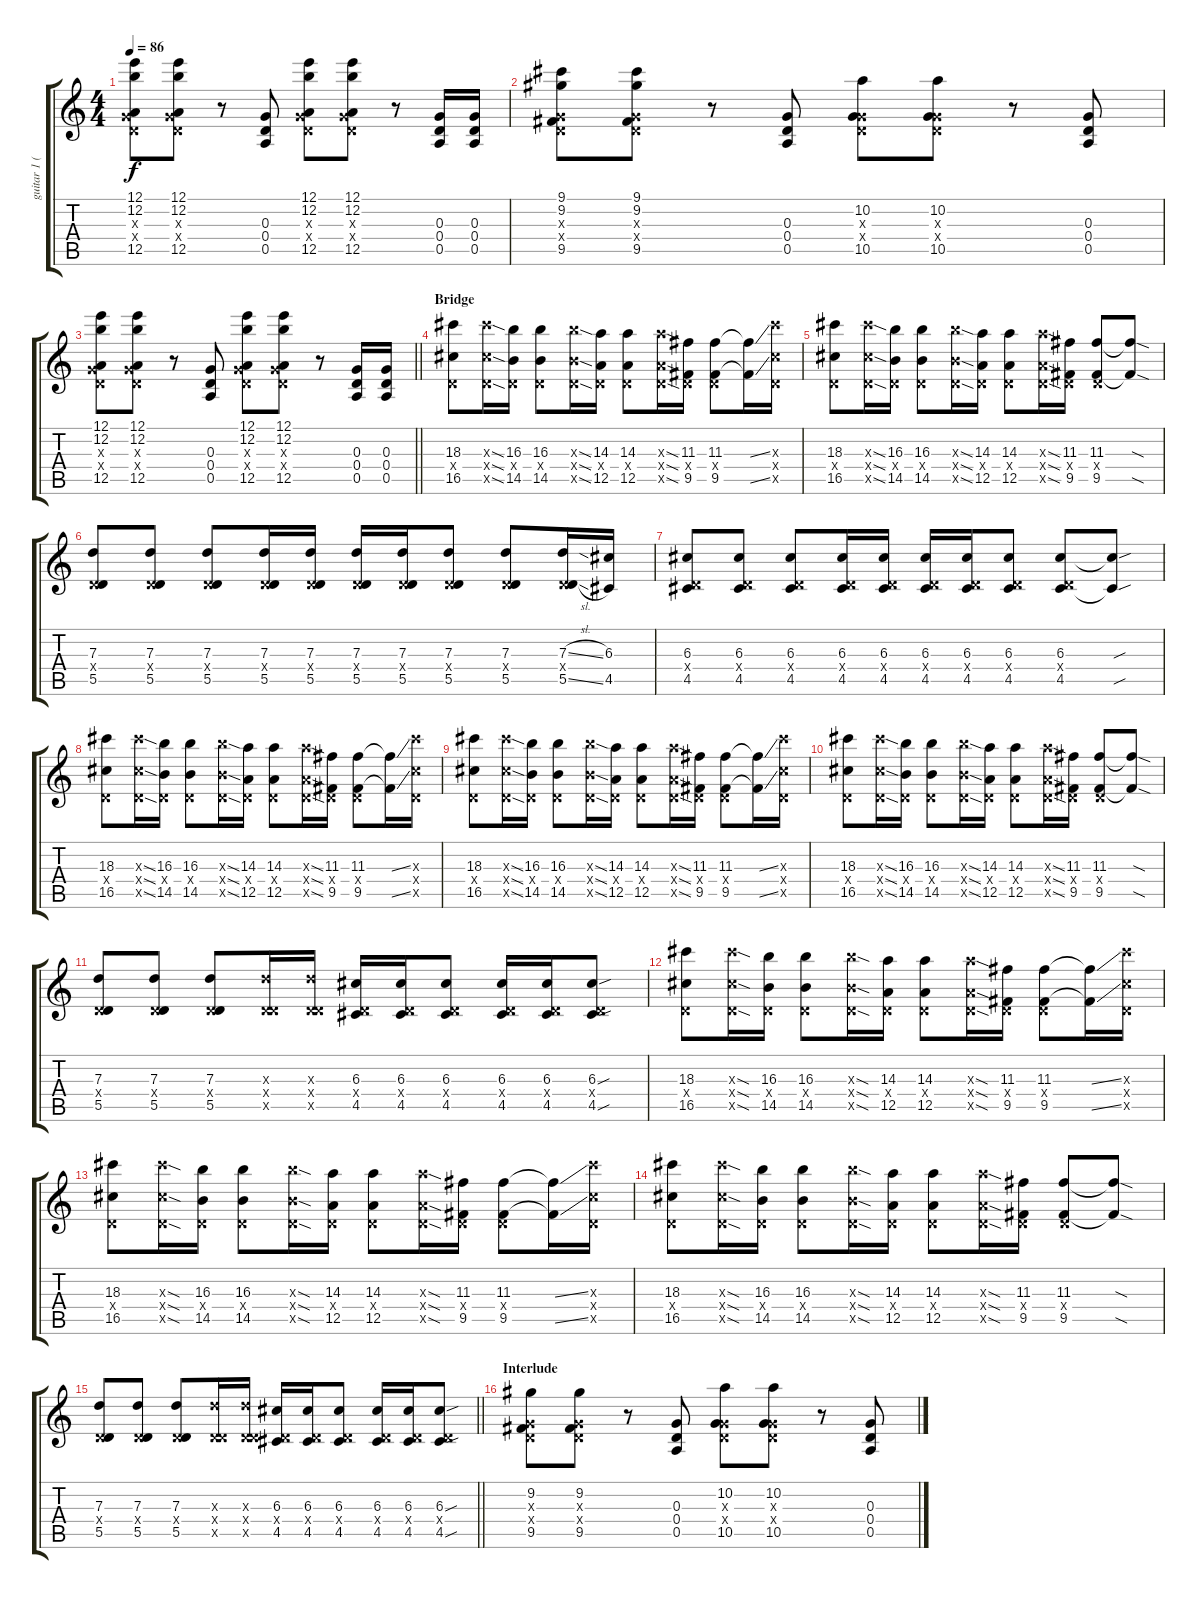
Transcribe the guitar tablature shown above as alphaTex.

\track ("guitar 1 (brock)" "guitar 1 (") {instrument overdrivenguitar}
\staff {score tabs}
\tuning (E4 B3 G3 D3 A2 E2) {hide}
\ts (4 4)
\tempo 86
\clef g2
\ks c
(12.1 12.2 0.3{x} 0.4{x} 12.5).8{dy f} (12.1 12.2 0.3{x} 0.4{x} 12.5).8 r.8 (0.3 0.4 0.5).8 (12.1 12.2 0.3{x} 0.4{x} 12.5).8 (12.1 12.2 0.3{x} 0.4{x} 12.5).8 r.8 (0.3 0.4 0.5).16 (0.3 0.4 0.5).16 |
(9.1 9.2 0.3{x} 0.4{x} 9.5).8 (9.1 9.2 0.3{x} 0.4{x} 9.5).8 r.8 (0.3 0.4 0.5).8 (10.2 0.3{x} 0.4{x} 10.5).8 (10.2 0.3{x} 0.4{x} 10.5).8 r.8 (0.3 0.4 0.5).8 |
\barLineRight lightlight
(12.1 12.2 0.3{x} 0.4{x} 12.5).8 (12.1 12.2 0.3{x} 0.4{x} 12.5).8 r.8 (0.3 0.4 0.5).8 (12.1 12.2 0.3{x} 0.4{x} 12.5).8 (12.1 12.2 0.3{x} 0.4{x} 12.5).8 r.8 (0.3 0.4 0.5).16 (0.3 0.4 0.5).16 |
\section ("" "Bridge")
(18.3 0.4{x} 16.5).8{instrument electricguitarclean} (18.3{sod x} 0.4{sod x} 16.5{sod x}).16 (16.3 0.4{x} 14.5).16 (16.3 0.4{x} 14.5).8 (16.3{sod x} 0.4{sod x} 14.5{sod x}).16 (14.3 0.4{x} 12.5).16 (14.3 0.4{x} 12.5).8 (14.3{sod x} 0.4{sod x} 12.5{sod x}).16 (11.3 0.4{x} 9.5).16 (11.3 0.4{x} 9.5).8 (11.3{ss t} 9.5{ss t}).16 (18.3{x} 0.4{x} 16.5{x}).16 |
(18.3 0.4{x} 16.5).8 (18.3{sod x} 0.4{sod x} 16.5{sod x}).16 (16.3 0.4{x} 14.5).16 (16.3 0.4{x} 14.5).8 (16.3{sod x} 0.4{sod x} 14.5{sod x}).16 (14.3 0.4{x} 12.5).16 (14.3 0.4{x} 12.5).8 (14.3{sod x} 0.4{sod x} 12.5{sod x}).16 (11.3 0.4{x} 9.5).16 (11.3 0.4{x} 9.5).8 (11.3{sod t} 9.5{sod t}).8 |
(7.3 0.4{x} 5.5).8{instrument overdrivenguitar} (7.3 0.4{x} 5.5).8 (7.3 0.4{x} 5.5).8 (7.3 0.4{x} 5.5).16 (7.3 0.4{x} 5.5).16 (7.3 0.4{x} 5.5).16 (7.3 0.4{x} 5.5).16 (7.3 0.4{x} 5.5).8 (7.3 0.4{x} 5.5).8 (7.3{sl} 0.4{x} 5.5{sl}).16 (6.3 4.5).16 |
(6.3 0.4{x} 4.5).8 (6.3 0.4{x} 4.5).8 (6.3 0.4{x} 4.5).8 (6.3 0.4{x} 4.5).16 (6.3 0.4{x} 4.5).16 (6.3 0.4{x} 4.5).16 (6.3 0.4{x} 4.5).16 (6.3 0.4{x} 4.5).8 (6.3 0.4{x} 4.5).8 (6.3{sou t} 4.5{sou t}).8 |
(18.3 0.4{x} 16.5).8 (18.3{sod x} 0.4{sod x} 16.5{sod x}).16 (16.3 0.4{x} 14.5).16 (16.3 0.4{x} 14.5).8 (16.3{sod x} 0.4{sod x} 14.5{sod x}).16 (14.3 0.4{x} 12.5).16 (14.3 0.4{x} 12.5).8 (14.3{sod x} 0.4{sod x} 12.5{sod x}).16 (11.3 0.4{x} 9.5).16 (11.3 0.4{x} 9.5).8 (11.3{ss t} 9.5{ss t}).16 (18.3{x} 0.4{x} 16.5{x}).16 |
(18.3 0.4{x} 16.5).8 (18.3{sod x} 0.4{sod x} 16.5{sod x}).16 (16.3 0.4{x} 14.5).16 (16.3 0.4{x} 14.5).8 (16.3{sod x} 0.4{sod x} 14.5{sod x}).16 (14.3 0.4{x} 12.5).16 (14.3 0.4{x} 12.5).8 (14.3{sod x} 0.4{sod x} 12.5{sod x}).16 (11.3 0.4{x} 9.5).16 (11.3 0.4{x} 9.5).8 (11.3{ss t} 9.5{ss t}).16 (18.3{x} 0.4{x} 16.5{x}).16 |
(18.3 0.4{x} 16.5).8 (18.3{sod x} 0.4{sod x} 16.5{sod x}).16 (16.3 0.4{x} 14.5).16 (16.3 0.4{x} 14.5).8 (16.3{sod x} 0.4{sod x} 14.5{sod x}).16 (14.3 0.4{x} 12.5).16 (14.3 0.4{x} 12.5).8 (14.3{sod x} 0.4{sod x} 12.5{sod x}).16 (11.3 0.4{x} 9.5).16 (11.3 0.4{x} 9.5).8 (11.3{sod t} 9.5{sod t}).8 |
(7.3 0.4{x} 5.5).8 (7.3 0.4{x} 5.5).8 (7.3 0.4{x} 5.5).8 (7.3{x} 0.4{x} 5.5{x}).16 (7.3{x} 0.4{x} 5.5{x}).16 (6.3 0.4{x} 4.5).16 (6.3 0.4{x} 4.5).16 (6.3 0.4{x} 4.5).8 (6.3 0.4{x} 4.5).16 (6.3 0.4{x} 4.5).16 (6.3{sou} 0.4{x} 4.5{sou}).8 |
(18.3 0.4{x} 16.5).8 (18.3{sod x} 0.4{sod x} 16.5{sod x}).16 (16.3 0.4{x} 14.5).16 (16.3 0.4{x} 14.5).8 (16.3{sod x} 0.4{sod x} 14.5{sod x}).16 (14.3 0.4{x} 12.5).16 (14.3 0.4{x} 12.5).8 (14.3{sod x} 0.4{sod x} 12.5{sod x}).16 (11.3 0.4{x} 9.5).16 (11.3 0.4{x} 9.5).8 (11.3{ss t} 9.5{ss t}).16 (18.3{x} 0.4{x} 16.5{x}).16 |
(18.3 0.4{x} 16.5).8 (18.3{sod x} 0.4{sod x} 16.5{sod x}).16 (16.3 0.4{x} 14.5).16 (16.3 0.4{x} 14.5).8 (16.3{sod x} 0.4{sod x} 14.5{sod x}).16 (14.3 0.4{x} 12.5).16 (14.3 0.4{x} 12.5).8 (14.3{sod x} 0.4{sod x} 12.5{sod x}).16 (11.3 0.4{x} 9.5).16 (11.3 0.4{x} 9.5).8 (11.3{ss t} 9.5{ss t}).16 (18.3{x} 0.4{x} 16.5{x}).16 |
(18.3 0.4{x} 16.5).8 (18.3{sod x} 0.4{sod x} 16.5{sod x}).16 (16.3 0.4{x} 14.5).16 (16.3 0.4{x} 14.5).8 (16.3{sod x} 0.4{sod x} 14.5{sod x}).16 (14.3 0.4{x} 12.5).16 (14.3 0.4{x} 12.5).8 (14.3{sod x} 0.4{sod x} 12.5{sod x}).16 (11.3 0.4{x} 9.5).16 (11.3 0.4{x} 9.5).8 (11.3{sod t} 9.5{sod t}).8 |
\barLineRight lightlight
(7.3 0.4{x} 5.5).8 (7.3 0.4{x} 5.5).8 (7.3 0.4{x} 5.5).8 (7.3{x} 0.4{x} 5.5{x}).16 (7.3{x} 0.4{x} 5.5{x}).16 (6.3 0.4{x} 4.5).16 (6.3 0.4{x} 4.5).16 (6.3 0.4{x} 4.5).8 (6.3 0.4{x} 4.5).16 (6.3 0.4{x} 4.5).16 (6.3{sou} 0.4{x} 4.5{sou}).8 |
\section ("" "Interlude")
(9.2 0.3{x} 0.4{x} 9.5).8 (9.2 0.3{x} 0.4{x} 9.5).8 r.8 (0.3 0.4 0.5).8 (10.2 0.3{x} 0.4{x} 10.5).8 (10.2 0.3{x} 0.4{x} 10.5).8 r.8 (0.3 0.4 0.5).8
